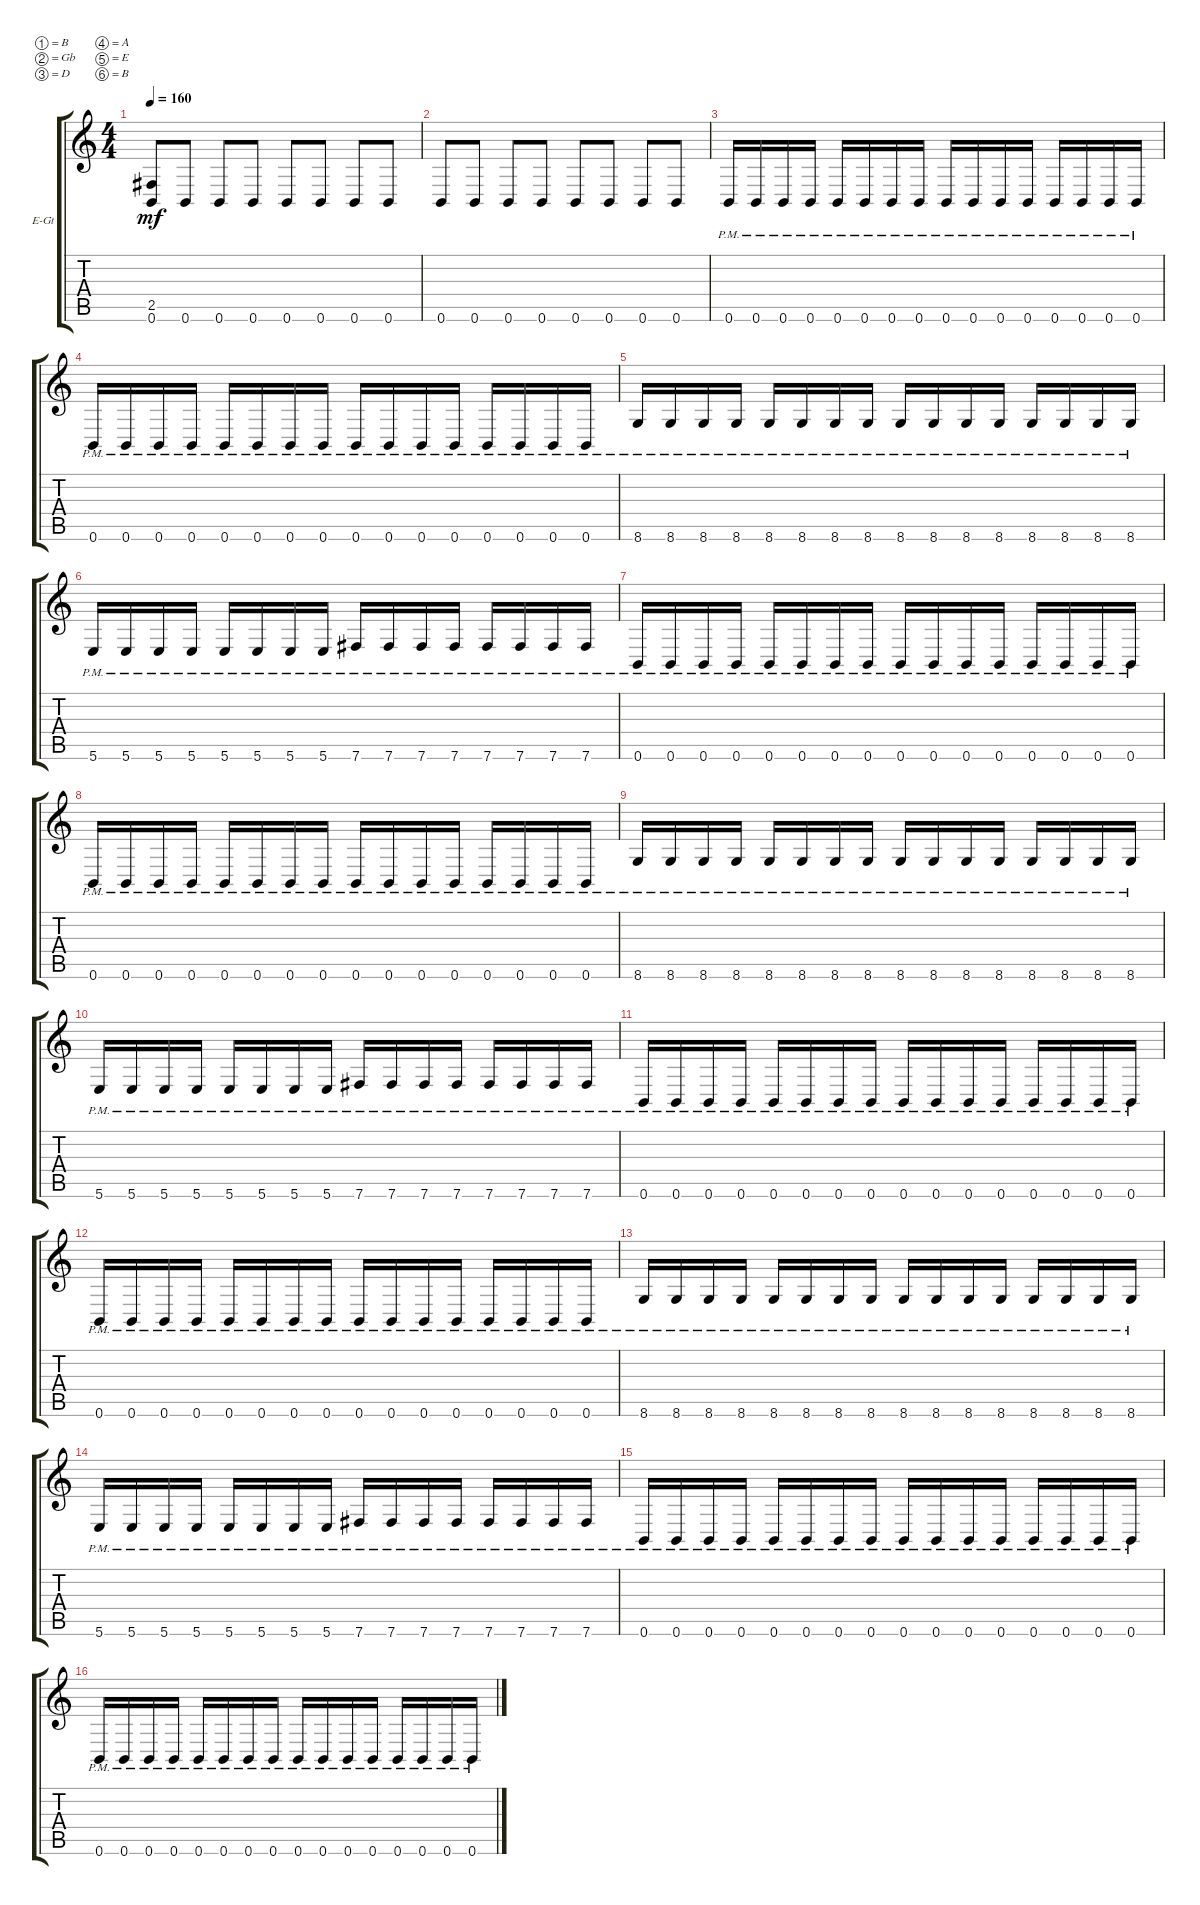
\bracketExtendMode groupsimilarinstruments
\firstSystemTrackNameOrientation horizontal
\otherSystemsTrackNameOrientation horizontal
\track ("Guitar 1" "E-Gt") {instrument distortionguitar}
\staff {score tabs}
\tuning (B3 Gb3 D3 A2 E2 B1)
\ts (4 4)
\tempo 160
\clef g2
\ks c
(0.6 2.5).8{dy mf} 0.6.8 0.6.8 0.6.8 0.6.8 0.6.8 0.6.8 0.6.8 |
0.6.8 0.6.8 0.6.8 0.6.8 0.6.8 0.6.8 0.6.8 0.6.8 |
0.6{pm}.16 0.6{pm}.16 0.6{pm}.16 0.6{pm}.16 0.6{pm}.16 0.6{pm}.16 0.6{pm}.16 0.6{pm}.16 0.6{pm}.16 0.6{pm}.16 0.6{pm}.16 0.6{pm}.16 0.6{pm}.16 0.6{pm}.16 0.6{pm}.16 0.6{pm}.16 |
0.6{pm}.16 0.6{pm}.16 0.6{pm}.16 0.6{pm}.16 0.6{pm}.16 0.6{pm}.16 0.6{pm}.16 0.6{pm}.16 0.6{pm}.16 0.6{pm}.16 0.6{pm}.16 0.6{pm}.16 0.6{pm}.16 0.6{pm}.16 0.6{pm}.16 0.6{pm}.16 |
8.6{pm}.16 8.6{pm}.16 8.6{pm}.16 8.6{pm}.16 8.6{pm}.16 8.6{pm}.16 8.6{pm}.16 8.6{pm}.16 8.6{pm}.16 8.6{pm}.16 8.6{pm}.16 8.6{pm}.16 8.6{pm}.16 8.6{pm}.16 8.6{pm}.16 8.6{pm}.16 |
5.6{pm}.16 5.6{pm}.16 5.6{pm}.16 5.6{pm}.16 5.6{pm}.16 5.6{pm}.16 5.6{pm}.16 5.6{pm}.16 7.6{pm}.16 7.6{pm}.16 7.6{pm}.16 7.6{pm}.16 7.6{pm}.16 7.6{pm}.16 7.6{pm}.16 7.6{pm}.16 |
0.6{pm}.16 0.6{pm}.16 0.6{pm}.16 0.6{pm}.16 0.6{pm}.16 0.6{pm}.16 0.6{pm}.16 0.6{pm}.16 0.6{pm}.16 0.6{pm}.16 0.6{pm}.16 0.6{pm}.16 0.6{pm}.16 0.6{pm}.16 0.6{pm}.16 0.6{pm}.16 |
0.6{pm}.16 0.6{pm}.16 0.6{pm}.16 0.6{pm}.16 0.6{pm}.16 0.6{pm}.16 0.6{pm}.16 0.6{pm}.16 0.6{pm}.16 0.6{pm}.16 0.6{pm}.16 0.6{pm}.16 0.6{pm}.16 0.6{pm}.16 0.6{pm}.16 0.6{pm}.16 |
8.6{pm}.16 8.6{pm}.16 8.6{pm}.16 8.6{pm}.16 8.6{pm}.16 8.6{pm}.16 8.6{pm}.16 8.6{pm}.16 8.6{pm}.16 8.6{pm}.16 8.6{pm}.16 8.6{pm}.16 8.6{pm}.16 8.6{pm}.16 8.6{pm}.16 8.6{pm}.16 |
5.6{pm}.16 5.6{pm}.16 5.6{pm}.16 5.6{pm}.16 5.6{pm}.16 5.6{pm}.16 5.6{pm}.16 5.6{pm}.16 7.6{pm}.16 7.6{pm}.16 7.6{pm}.16 7.6{pm}.16 7.6{pm}.16 7.6{pm}.16 7.6{pm}.16 7.6{pm}.16 |
0.6{pm}.16 0.6{pm}.16 0.6{pm}.16 0.6{pm}.16 0.6{pm}.16 0.6{pm}.16 0.6{pm}.16 0.6{pm}.16 0.6{pm}.16 0.6{pm}.16 0.6{pm}.16 0.6{pm}.16 0.6{pm}.16 0.6{pm}.16 0.6{pm}.16 0.6{pm}.16 |
0.6{pm}.16 0.6{pm}.16 0.6{pm}.16 0.6{pm}.16 0.6{pm}.16 0.6{pm}.16 0.6{pm}.16 0.6{pm}.16 0.6{pm}.16 0.6{pm}.16 0.6{pm}.16 0.6{pm}.16 0.6{pm}.16 0.6{pm}.16 0.6{pm}.16 0.6{pm}.16 |
8.6{pm}.16 8.6{pm}.16 8.6{pm}.16 8.6{pm}.16 8.6{pm}.16 8.6{pm}.16 8.6{pm}.16 8.6{pm}.16 8.6{pm}.16 8.6{pm}.16 8.6{pm}.16 8.6{pm}.16 8.6{pm}.16 8.6{pm}.16 8.6{pm}.16 8.6{pm}.16 |
5.6{pm}.16 5.6{pm}.16 5.6{pm}.16 5.6{pm}.16 5.6{pm}.16 5.6{pm}.16 5.6{pm}.16 5.6{pm}.16 7.6{pm}.16 7.6{pm}.16 7.6{pm}.16 7.6{pm}.16 7.6{pm}.16 7.6{pm}.16 7.6{pm}.16 7.6{pm}.16 |
0.6{pm}.16 0.6{pm}.16 0.6{pm}.16 0.6{pm}.16 0.6{pm}.16 0.6{pm}.16 0.6{pm}.16 0.6{pm}.16 0.6{pm}.16 0.6{pm}.16 0.6{pm}.16 0.6{pm}.16 0.6{pm}.16 0.6{pm}.16 0.6{pm}.16 0.6{pm}.16 |
0.6{pm}.16 0.6{pm}.16 0.6{pm}.16 0.6{pm}.16 0.6{pm}.16 0.6{pm}.16 0.6{pm}.16 0.6{pm}.16 0.6{pm}.16 0.6{pm}.16 0.6{pm}.16 0.6{pm}.16 0.6{pm}.16 0.6{pm}.16 0.6{pm}.16 0.6{pm}.16
